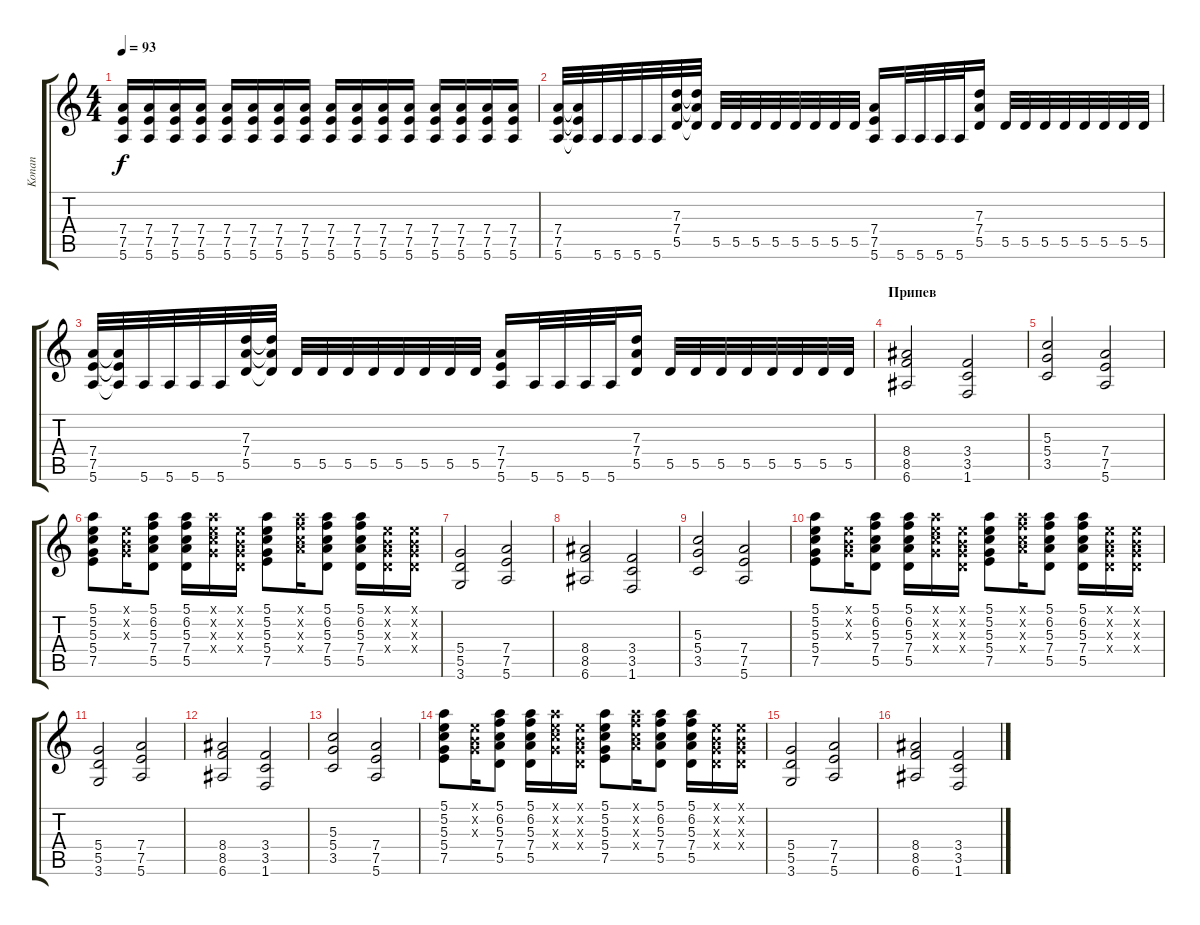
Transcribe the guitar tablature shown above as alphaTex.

\track ("Konan" "Konan") {instrument distortionguitar}
\staff {score tabs}
\tuning (E4 B3 G3 D3 A2 E2) {hide}
\ts (4 4)
\tempo 93
\clef g2
\ks c
(7.4 7.5 5.6).16{dy f} (7.4 7.5 5.6).16 (7.4 7.5 5.6).16 (7.4 7.5 5.6).16 (7.4 7.5 5.6).16 (7.4 7.5 5.6).16 (7.4 7.5 5.6).16 (7.4 7.5 5.6).16 (7.4 7.5 5.6).16 (7.4 7.5 5.6).16 (7.4 7.5 5.6).16 (7.4 7.5 5.6).16 (7.4 7.5 5.6).16 (7.4 7.5 5.6).16 (7.4 7.5 5.6).16 (7.4 7.5 5.6).16 |
(7.4 7.5 5.6).32 (7.4{t} 7.5{t} 5.6{t}).32 5.6.32 5.6.32 5.6.32 5.6.32 (7.3 7.4 5.5).32 (7.3{t} 7.4{t} 5.5{t}).32 5.5.32 5.5.32 5.5.32 5.5.32 5.5.32 5.5.32 5.5.32 5.5.32 (7.4 7.5 5.6).16 5.6.32 5.6.32 5.6.32 5.6.32 (7.3 7.4 5.5).16 5.5.32 5.5.32 5.5.32 5.5.32 5.5.32 5.5.32 5.5.32 5.5.32 |
(7.4 7.5 5.6).32 (7.4{t} 7.5{t} 5.6{t}).32 5.6.32 5.6.32 5.6.32 5.6.32 (7.3 7.4 5.5).32 (7.3{t} 7.4{t} 5.5{t}).32 5.5.32 5.5.32 5.5.32 5.5.32 5.5.32 5.5.32 5.5.32 5.5.32 (7.4 7.5 5.6).16 5.6.32 5.6.32 5.6.32 5.6.32 (7.3 7.4 5.5).16 5.5.32 5.5.32 5.5.32 5.5.32 5.5.32 5.5.32 5.5.32 5.5.32 |
\section ("" "Припев")
(8.4 8.5 6.6).2 (3.4 3.5 1.6).2 |
(5.3 5.4 3.5).2 (7.4 7.5 5.6).2 |
(5.1 5.2 5.3 5.4 7.5).8{volume 12} (0.1{x} 0.2{x} 0.3{x}).16 (5.1 6.2 5.3 7.4 5.5).8 (5.1 6.2 5.3 7.4 5.5).16 (5.1{x} 5.2{x} 5.3{x} 5.4{x}).16 (0.1{x} 0.2{x} 0.3{x} 0.4{x}).16 (5.1 5.2 5.3 5.4 7.5).8 (5.1{x} 6.2{x} 5.3{x} 7.4{x}).16 (5.1 6.2 5.3 7.4 5.5).8 (5.1 6.2 5.3 7.4 5.5).16 (0.1{x} 0.2{x} 0.3{x} 0.4{x}).16 (0.1{x} 0.2{x} 0.3{x} 0.4{x}).16 |
(5.4 5.5 3.6).2 (7.4 7.5 5.6).2 |
(8.4 8.5 6.6).2 (3.4 3.5 1.6).2 |
(5.3 5.4 3.5).2 (7.4 7.5 5.6).2 |
(5.1 5.2 5.3 5.4 7.5).8{volume 12} (0.1{x} 0.2{x} 0.3{x}).16 (5.1 6.2 5.3 7.4 5.5).8 (5.1 6.2 5.3 7.4 5.5).16 (5.1{x} 5.2{x} 5.3{x} 5.4{x}).16 (0.1{x} 0.2{x} 0.3{x} 0.4{x}).16 (5.1 5.2 5.3 5.4 7.5).8 (5.1{x} 6.2{x} 5.3{x} 7.4{x}).16 (5.1 6.2 5.3 7.4 5.5).8 (5.1 6.2 5.3 7.4 5.5).16 (0.1{x} 0.2{x} 0.3{x} 0.4{x}).16 (0.1{x} 0.2{x} 0.3{x} 0.4{x}).16 |
(5.4 5.5 3.6).2 (7.4 7.5 5.6).2 |
(8.4 8.5 6.6).2 (3.4 3.5 1.6).2 |
(5.3 5.4 3.5).2 (7.4 7.5 5.6).2 |
(5.1 5.2 5.3 5.4 7.5).8{volume 12} (0.1{x} 0.2{x} 0.3{x}).16 (5.1 6.2 5.3 7.4 5.5).8 (5.1 6.2 5.3 7.4 5.5).16 (5.1{x} 5.2{x} 5.3{x} 5.4{x}).16 (0.1{x} 0.2{x} 0.3{x} 0.4{x}).16 (5.1 5.2 5.3 5.4 7.5).8 (5.1{x} 6.2{x} 5.3{x} 7.4{x}).16 (5.1 6.2 5.3 7.4 5.5).8 (5.1 6.2 5.3 7.4 5.5).16 (0.1{x} 0.2{x} 0.3{x} 0.4{x}).16 (0.1{x} 0.2{x} 0.3{x} 0.4{x}).16 |
(5.4 5.5 3.6).2 (7.4 7.5 5.6).2 |
(8.4 8.5 6.6).2 (3.4 3.5 1.6).2
